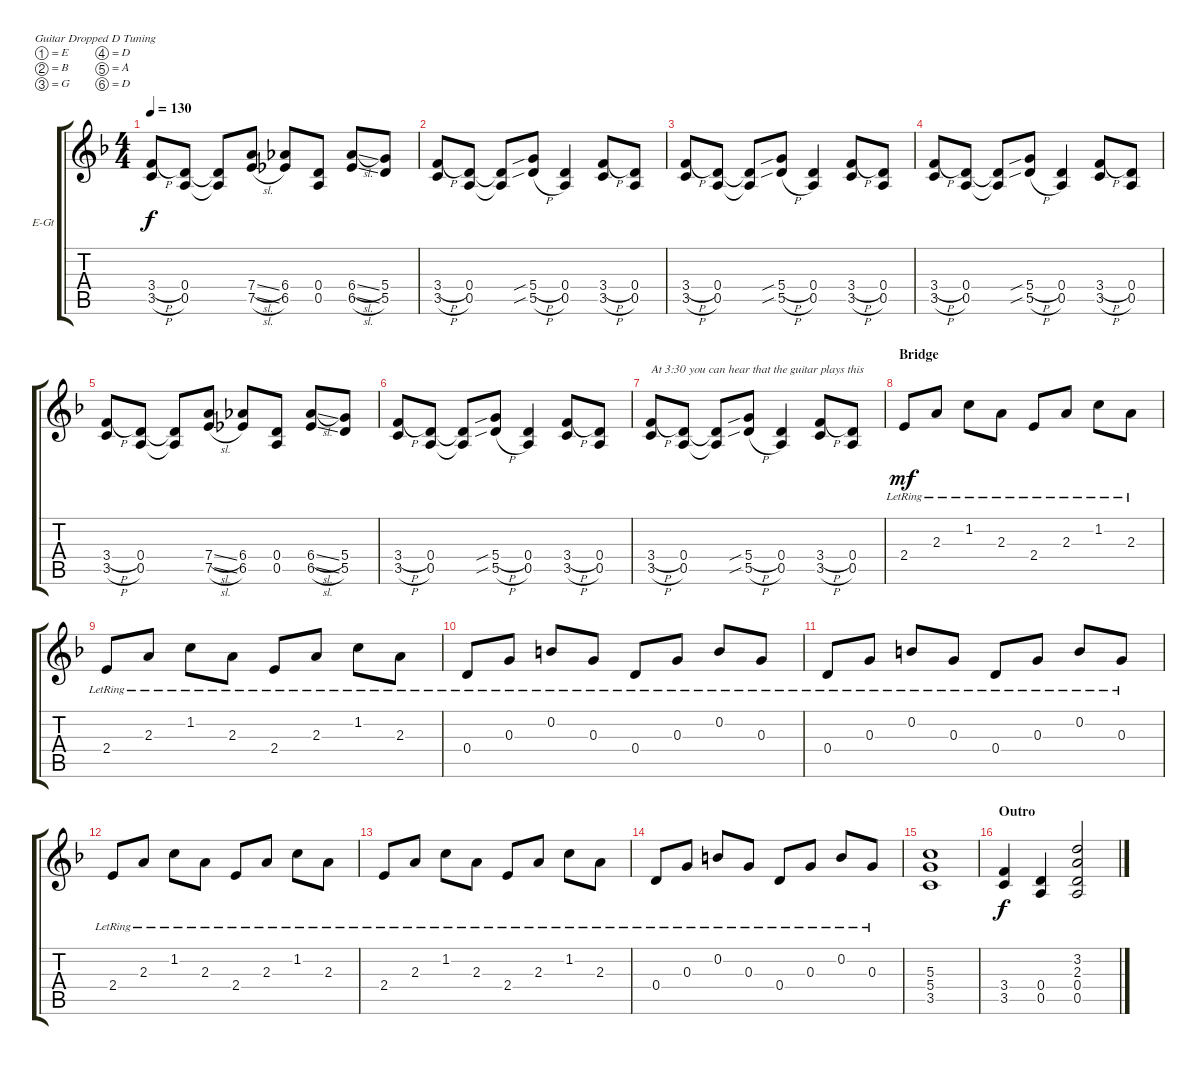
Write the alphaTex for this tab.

\defaultSystemsLayout 4
\bracketExtendMode groupsimilarinstruments
\firstSystemTrackNameOrientation horizontal
\otherSystemsTrackNameOrientation horizontal
\track ("Guitar 1 Overdrive" "E-Gt") {instrument electricguitarclean}
\staff {score tabs}
\tuning (E4 B3 G3 D3 A2 D2)
\ts (4 4)
\tempo 130
\clef g2
\ks dminor
(3.5{h} 3.4{h}).8{dy f} (0.4 0.5).8 (0.5{t} 0.4{t}).8 (7.4{sl} 7.5{sl}).8 (6.5 6.4).8 (0.4 0.5).8 (6.5{sl} 6.4{sl}).8 (5.4 5.5).8 |
(3.5{h} 3.4{h}).8 (0.4 0.5).8 (0.5{t} 0.4{t}).8 (5.4{sib h} 5.5{sib h}).8 (0.4 0.5).4 (3.5{h} 3.4{h}).8 (0.4 0.5).8 |
(3.5{h} 3.4{h}).8 (0.4 0.5).8 (0.5{t} 0.4{t}).8 (5.4{sib h} 5.5{sib h}).8 (0.4 0.5).4 (3.5{h} 3.4{h}).8 (0.4 0.5).8 |
(3.5{h} 3.4{h}).8 (0.4 0.5).8 (0.5{t} 0.4{t}).8 (5.4{sib h} 5.5{sib h}).8 (0.4 0.5).4 (3.5{h} 3.4{h}).8 (0.4 0.5).8 |
(3.5{h} 3.4{h}).8 (0.4 0.5).8 (0.5{t} 0.4{t}).8 (7.4{sl} 7.5{sl}).8 (6.5 6.4).8 (0.4 0.5).8 (6.5{sl} 6.4{sl}).8 (5.4 5.5).8 |
(3.5{h} 3.4{h}).8 (0.4 0.5).8 (0.5{t} 0.4{t}).8 (5.4{sib h} 5.5{sib h}).8 (0.4 0.5).4 (3.5{h} 3.4{h}).8 (0.4 0.5).8 |
(3.5{h} 3.4{h}).8{txt "At 3:30 you can hear that the guitar plays this"} (0.4 0.5).8 (0.5{t} 0.4{t}).8 (5.4{sib h} 5.5{sib h}).8 (0.4 0.5).4 (3.5{h} 3.4{h}).8 (0.4 0.5).8 |
\section ("" "Bridge")
2.4{lr}.8{dy mf} 2.3{lr}.8 1.2{lr}.8 2.3{lr}.8 2.4{lr}.8 2.3{lr}.8 1.2{lr}.8 2.3{lr}.8 |
2.4{lr}.8 2.3{lr}.8 1.2{lr}.8 2.3{lr}.8 2.4{lr}.8 2.3{lr}.8 1.2{lr}.8 2.3{lr}.8 |
0.4{lr}.8 0.3{lr}.8 0.2{lr}.8 0.3{lr}.8 0.4{lr}.8 0.3{lr}.8 0.2{lr}.8 0.3{lr}.8 |
0.4{lr}.8 0.3{lr}.8 0.2{lr}.8 0.3{lr}.8 0.4{lr}.8 0.3{lr}.8 0.2{lr}.8 0.3{lr}.8 |
2.4{lr}.8 2.3{lr}.8 1.2{lr}.8 2.3{lr}.8 2.4{lr}.8 2.3{lr}.8 1.2{lr}.8 2.3{lr}.8 |
2.4{lr}.8 2.3{lr}.8 1.2{lr}.8 2.3{lr}.8 2.4{lr}.8 2.3{lr}.8 1.2{lr}.8 2.3{lr}.8 |
0.4{lr}.8 0.3{lr}.8 0.2{lr}.8 0.3{lr}.8 0.4{lr}.8 0.3{lr}.8 0.2{lr}.8 0.3{lr}.8 |
(3.5 5.4 5.3).1 |
\section ("" "Outro")
(3.4 3.5).4{dy f} (0.5 0.4).4 (0.5 0.4 2.3 3.2).2
